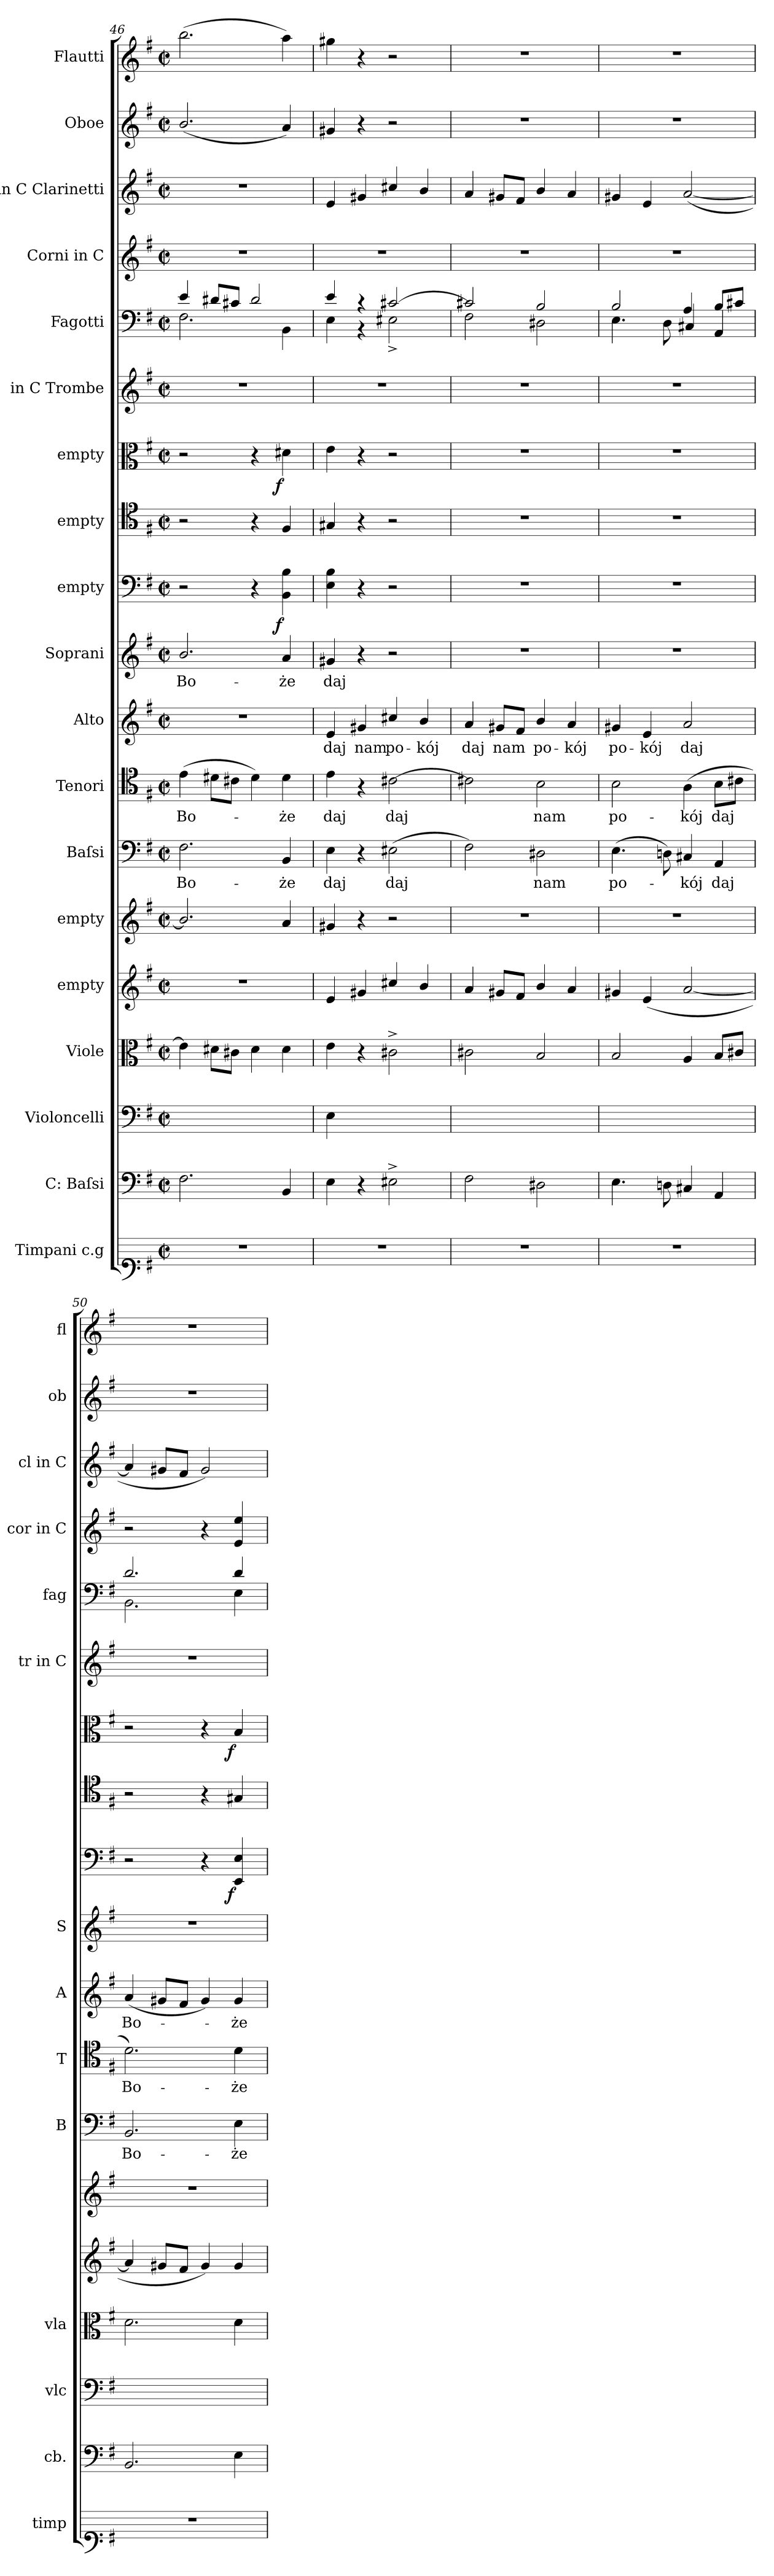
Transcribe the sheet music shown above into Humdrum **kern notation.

**kern	**kern	**kern	**kern	**kern	**kern	**kern	**text	**kern	**text	**kern	**text	**kern	**text	**kern	**dynam	**kern	**kern	**dynam	**kern	**kern	**kern	**kern	**kern	**kern
*part19	*part18	*part17	*part16	*part15	*part14	*part13	*part13	*part12	*part12	*part11	*part11	*part10	*part10	*part9	*part9	*part8	*part7	*part7	*part6	*part5	*part4	*part3	*part2	*part1
*staff19	*staff18	*staff17	*staff16	*staff15	*staff14	*staff13	*staff13	*staff12	*staff12	*staff11	*staff11	*staff10	*staff10	*staff9	*staff9	*staff8	*staff7	*staff7	*staff6	*staff5	*staff4	*staff3	*staff2	*staff1
*I"Timpani c.g	*I"C: Baſsi	*I"Violoncelli	*I"Viole	*I"empty	*I"empty	*I"Baſsi	*	*I"Tenori	*	*I"Alto	*	*I"Soprani	*	*I"empty	*	*I"empty	*I"empty	*	*I"in C Trombe	*I"Fagotti	*I"Corni in C	*I"in C Clarinetti	*I"Oboe	*I"Flautti
*I'timp	*I'cb.	*I'vlc	*I'vla	*	*	*I'B	*	*I'T	*	*I'A	*	*I'S	*	*	*	*	*	*	*I'tr in C	*I'fag	*I'cor in C	*I'cl in C	*I'ob	*I'fl
*clefF1	*clefF4	*clefF4	*clefC3	*clefG2	*clefG2	*clefF4	*	*clefC4	*	*clefG2	*	*clefG2	*	*clefF4	*	*clefC4	*clefC3	*	*clefG2	*clefF4	*clefG2	*clefG2	*clefG2	*clefG2
*k[f#]	*k[f#]	*k[f#]	*k[f#]	*k[f#]	*k[f#]	*k[f#]	*	*k[f#]	*	*k[f#]	*	*k[f#]	*	*k[f#]	*	*k[f#]	*k[f#]	*	*k[f#]	*k[f#]	*k[f#]	*k[f#]	*k[f#]	*k[f#]
*G:	*G:	*G:	*G:	*G:	*G:	*G:	*	*G:	*	*G:	*	*G:	*	*G:	*	*G:	*G:	*	*G:	*G:	*G:	*G:	*G:	*G:
*M2/2	*M2/2	*M2/2	*M2/2	*M2/2	*M2/2	*M2/2	*	*M2/2	*	*M2/2	*	*M2/2	*	*M2/2	*	*M2/2	*M2/2	*	*M2/2	*M2/2	*M2/2	*M2/2	*M2/2	*M2/2
*met(c|)	*met(c|)	*met(c|)	*met(c|)	*met(c|)	*met(c|)	*met(c|)	*	*met(c|)	*	*met(c|)	*	*met(c|)	*	*met(c|)	*	*met(c|)	*met(c|)	*	*met(c|)	*met(c|)	*met(c|)	*met(c|)	*met(c|)	*met(c|)
=46	=46	=46	=46	=46	=46	=46	=46	=46	=46	=46	=46	=46	=46	=46	=46	=46	=46	=46	=46	=46	=46	=46	=46	=46
*	*	*	*	*	*	*	*	*	*	*	*	*	*	*	*	*	*	*	*	*^	*	*	*	*
1r	2.F#\	2.F#\yy	4e\]	1r	2.b/]	2.F#\	Bo-	(4e\	Bo-	1r	.	2.b/	Bo-	2r	.	2r	2r	.	1r	4e/	2.F#\	1r	1r	(>2.b/	(2.bb\
.	.	.	8d#X\L	.	.	.	.	8d#X\L	.	.	.	.	.	.	.	.	.	.	.	8d#X/L	.	.	.	.	.
.	.	.	8c#X\J	.	.	.	.	8c#X\J	.	.	.	.	.	.	.	.	.	.	.	8c#X/J	.	.	.	.	.
.	.	.	4d#\	.	.	.	.	4d#\)	.	.	.	.	.	4r	.	4r	4r	.	.	2d#/	.	.	.	.	.
!	!	!	!	!	!	!	!	!	!	!	!	!	!	!	!LO:DY:rj	!	!	!LO:DY:rj	!	!	!	!	!	!	!
.	4BB/	4BB/yy	4d#\	.	4a/	4BB/	-że	4d#\	-że	.	.	4a/	-że	4BB\ 4B\	f	4F#/	4d#X\	f	.	.	4BB\	.	.	4a/)	4aa\)
=47	=47	=47	=47	=47	=47	=47	=47	=47	=47	=47	=47	=47	=47	=47	=47	=47	=47	=47	=47	=47	=47	=47	=47	=47	=47
1r	4E\	4E\	4e\	4e/	4g#X/	4E\	daj	4e\	daj	4e/	daj	4g#X/	daj	4E\ 4B\	.	4G#X/	4e\	.	1r	4e/	4E\	1r	4e/	4g#X/	4gg#X\
.	4r	4ryy	4r	4g#X/	4r	4r	.	4r	.	4g#X/	nam	4r	.	4r	.	4r	4r	.	.	4rc	4rBB	.	4g#X/	4r	4r
.	2E#X^<\	2E#X^<\yy	2c#X^<\	4cc#X/	2r	(2E#X\	daj	[2c#X\	daj	4cc#X/	po-	2r	.	2r	.	2r	2r	.	.	[2c#X/	2E#X^\	.	4cc#X/	2r	2r
.	.	.	.	4b/	.	.	.	.	.	4b/	-kój	.	.	.	.	.	.	.	.	.	.	.	4b/	.	.
=48	=48	=48	=48	=48	=48	=48	=48	=48	=48	=48	=48	=48	=48	=48	=48	=48	=48	=48	=48	=48	=48	=48	=48	=48	=48
1r	2F#\	2F#\yy	2c#X\	4a/	1r	2F#\)	.	2c#X\]	.	4a/	daj	1r	.	1r	.	1r	1r	.	1r	2c#X/]	2F#\	1r	4a/	1r	1r
.	.	.	.	8g#X/L	.	.	.	.	.	8g#X/L	nam	.	.	.	.	.	.	.	.	.	.	.	8g#X/L	.	.
.	.	.	.	8f#/J	.	.	.	.	.	8f#/J	.	.	.	.	.	.	.	.	.	.	.	.	8f#/J	.	.
.	2D#X\	2D#X\yy	2B/	4b/	.	2D#X\	nam	2B\	nam	4b/	po-	.	.	.	.	.	.	.	.	2B/	2D#X\	.	4b/	.	.
.	.	.	.	4a/	.	.	.	.	.	4a/	-kój	.	.	.	.	.	.	.	.	.	.	.	4a/	.	.
=49	=49	=49	=49	=49	=49	=49	=49	=49	=49	=49	=49	=49	=49	=49	=49	=49	=49	=49	=49	=49	=49	=49	=49	=49	=49
1r	4.E\	4.E\yy	2B/	4g#X/	1r	(4.E\	po-	2B\	po-	4g#X/	po-	1r	.	1r	.	1r	1r	.	1r	2B/	4.E\	1r	4g#X/	1r	1r
.	.	.	.	(>4e/	.	.	.	.	.	4e/	-kój	.	.	.	.	.	.	.	.	.	.	.	4e/	.	.
.	8Dn\	8Dn\yy	.	.	.	8Dn\)	.	.	.	.	.	.	.	.	.	.	.	.	.	.	8D\	.	.	.	.
.	4C#X/	4C#X/yy	4A/	[2a/	.	4C#X/	-kój	(4A\	-kój	2a/	daj	.	.	.	.	.	.	.	.	4A/	4C#X/	.	(>[2a/	.	.
.	4AA/	4AA/yy	8B/L	.	.	4AA/	daj	8B\L	daj	.	.	.	.	.	.	.	.	.	.	8B/L	4AA/	.	.	.	.
.	.	.	8c#X/J	.	.	.	.	8c#X\J	.	.	.	.	.	.	.	.	.	.	.	8c#X/J	.	.	.	.	.
=50	=50	=50	=50	=50	=50	=50	=50	=50	=50	=50	=50	=50	=50	=50	=50	=50	=50	=50	=50	=50	=50	=50	=50	=50	=50
1r	2.BB/	2.BB/yy	2.d\	4a/]	1r	2.BB/	Bo-	2.d\)	Bo-	(>4a/	Bo-	1r	.	2r	.	2r	2r	.	1r	2.d/	2.BB\	2r	4a/]	1r	1r
.	.	.	.	8g#X/L	.	.	.	.	.	8g#X/L	.	.	.	.	.	.	.	.	.	.	.	.	8g#X/L	.	.
.	.	.	.	8f#/J	.	.	.	.	.	8f#/J	.	.	.	.	.	.	.	.	.	.	.	.	8f#/J	.	.
.	.	.	.	4g#/)	.	.	.	.	.	4g#/)	.	.	.	4r	.	4r	4r	.	.	.	.	4r	2g#/)	.	.
!	!	!	!	!	!	!	!	!	!	!	!	!	!	!	!LO:DY:rj	!	!	!LO:DY:rj	!	!	!	!	!	!	!
.	4E\	4E\yy	4d\	4g#/	.	4E\	-że	4d\	-że	4g#/	-że	.	.	4EE/ 4E/	f	4G#X/	4B/	f	.	4d/	4E\	4e/ 4ee/	.	.	.
*	*	*	*	*	*	*	*	*	*	*	*	*	*	*	*	*	*	*	*	*v	*v	*	*	*	*
=	=	=	=	=	=	=	=	=	=	=	=	=	=	=	=	=	=	=	=	=	=	=	=	=
*-	*-	*-	*-	*-	*-	*-	*-	*-	*-	*-	*-	*-	*-	*-	*-	*-	*-	*-	*-	*-	*-	*-	*-	*-
